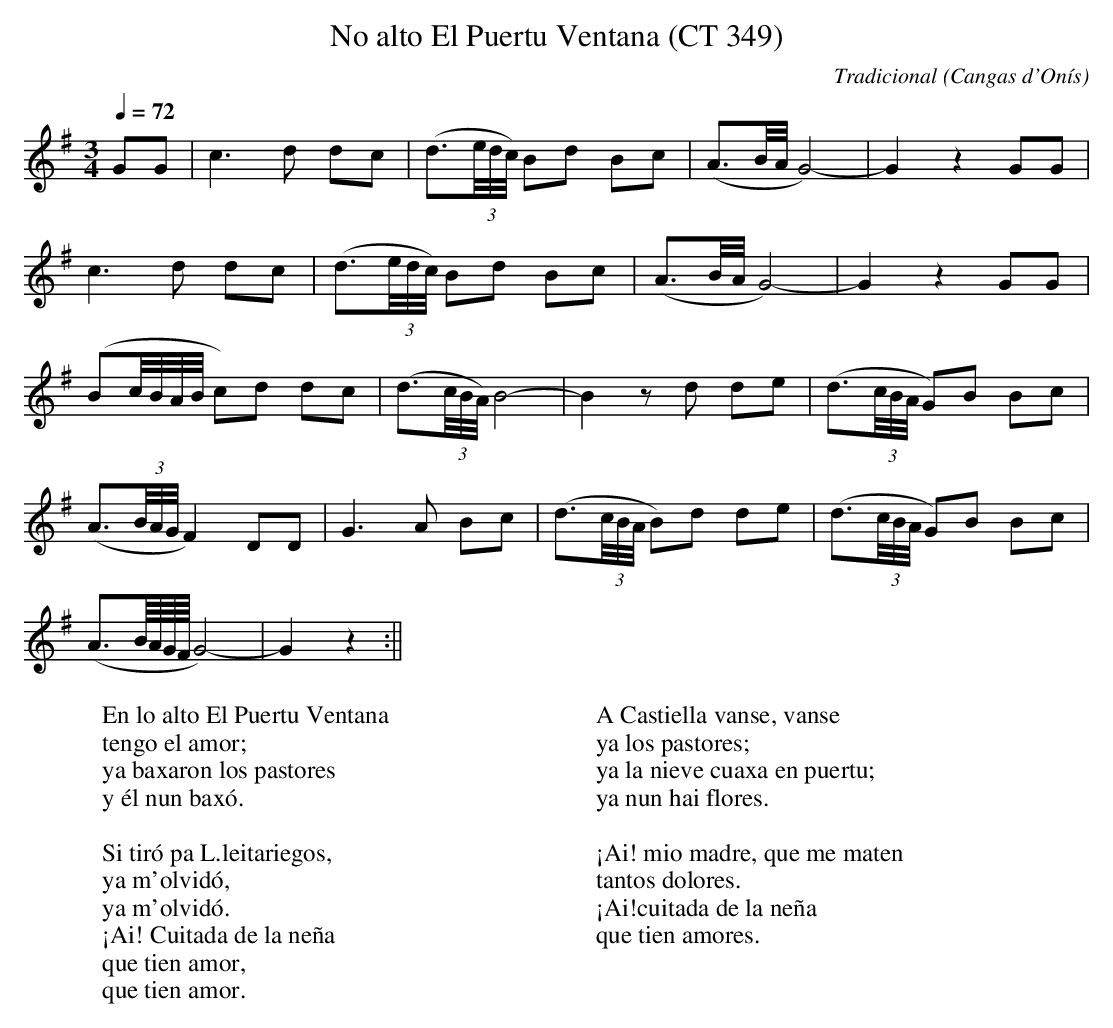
X:1
T:No alto El Puertu Ventana (CT 349)
C:Tradicional
O:Cangas d'Onís
M:3/4
L:1/8
Q:1/4=72
W:En lo alto El Puertu Ventana
W:tengo el amor;
W:ya baxaron los pastores
W:y él nun baxó.
W:
W:Si tiró pa L.leitariegos,
W:ya m'olvidó,
W:ya m'olvidó.
W:¡Ai! Cuitada de la neña
W:que tien amor,
W:que tien amor.
W:
W:A Castiella vanse, vanse
W:ya los pastores;
W:ya la nieve cuaxa en puertu;
W:ya nun hai flores.
W:
W:¡Ai! mio madre, que me maten
W:tantos dolores.
W:¡Ai!cuitada de la neña
W:que tien amores.
K:G
GG|c3 d dc|(d3/2(3e/4d/4c/4) Bd Bc|(A3/2B/4A/4 G4-)|G2 z2 GG|
c3 d dc|(d3/2(3e/4d/4c/4) Bd Bc|(A3/2B/4A/4 G4-)|G2 z2 GG|
(Bc/4B/4A/4B/4 c)d dc|(d3/2(3c/4B/4A/4) B4-|B2 zd de|(d3/2(3c/4B/4A/4 G)B Bc|
(A3/2(3B/4A/4G/4 F2) DD|G3 A Bc|(d3/2(3c/4B/4A/4 B)d de|(d3/2(3c/4B/4A/4 G)B Bc|
(A3/2B/8A/8G/8F/8 G4-)|G2 z2 :||
